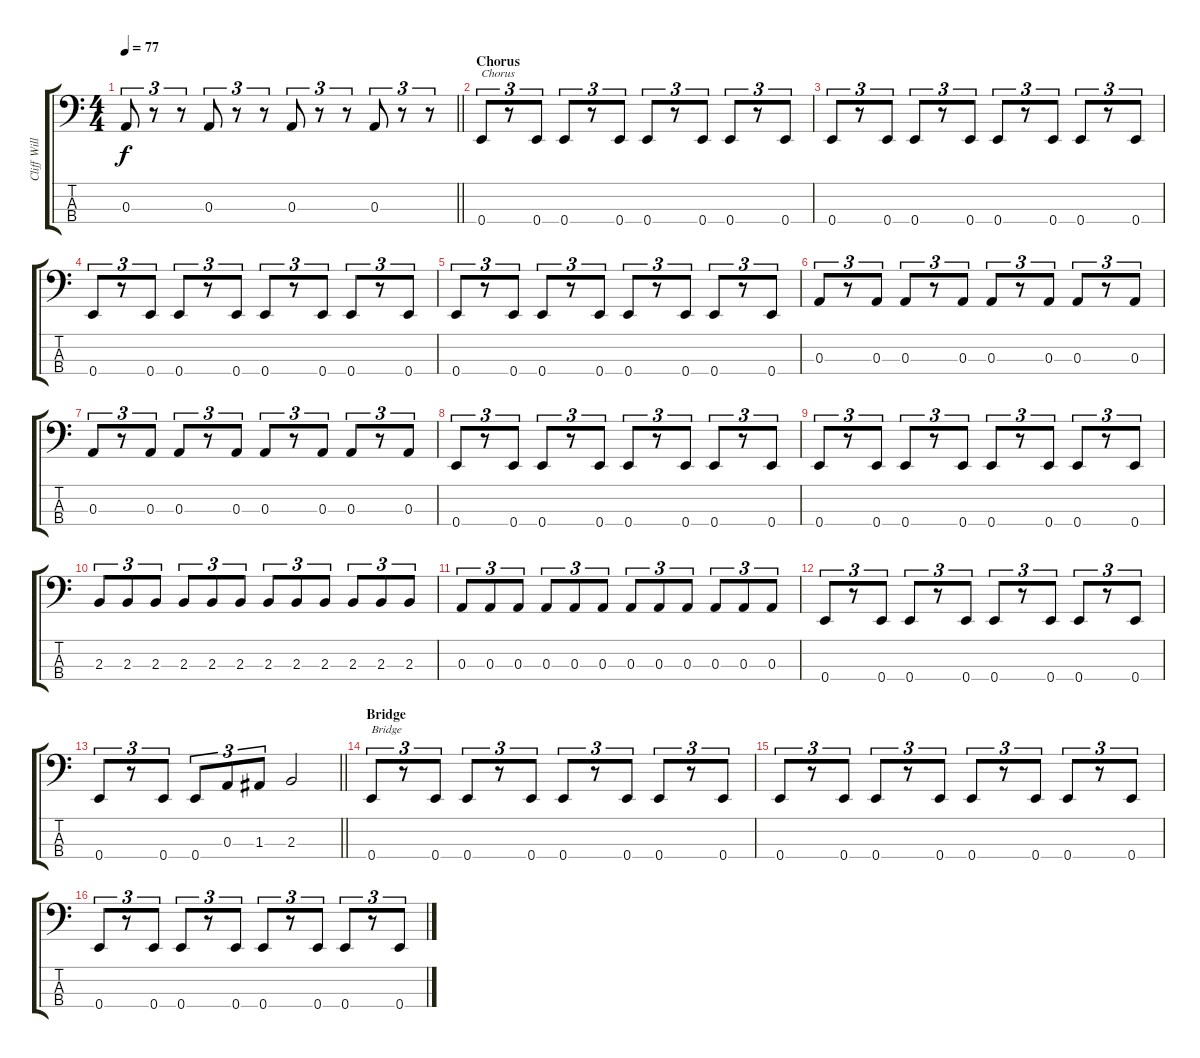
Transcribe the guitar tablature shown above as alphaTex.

\track ("Cliff Williams" "Cliff Will") {instrument electricbassfinger}
\staff {score tabs}
\tuning (G2 D2 A1 E1) {hide}
\ts (4 4)
\tempo 77
\clef f4
\barLineRight lightlight
\ks c
0.3.8{tu (3 2) dy f} r.8{tu (3 2)} r.8{tu (3 2)} 0.3.8{tu (3 2)} r.8{tu (3 2)} r.8{tu (3 2)} 0.3.8{tu (3 2)} r.8{tu (3 2)} r.8{tu (3 2)} 0.3.8{tu (3 2)} r.8{tu (3 2)} r.8{tu (3 2)} |
\section ("" "Chorus")
0.4.8{tu (3 2) txt "Chorus"} r.8{tu (3 2)} 0.4.8{tu (3 2)} 0.4.8{tu (3 2)} r.8{tu (3 2)} 0.4.8{tu (3 2)} 0.4.8{tu (3 2)} r.8{tu (3 2)} 0.4.8{tu (3 2)} 0.4.8{tu (3 2)} r.8{tu (3 2)} 0.4.8{tu (3 2)} |
0.4.8{tu (3 2)} r.8{tu (3 2)} 0.4.8{tu (3 2)} 0.4.8{tu (3 2)} r.8{tu (3 2)} 0.4.8{tu (3 2)} 0.4.8{tu (3 2)} r.8{tu (3 2)} 0.4.8{tu (3 2)} 0.4.8{tu (3 2)} r.8{tu (3 2)} 0.4.8{tu (3 2)} |
0.4.8{tu (3 2)} r.8{tu (3 2)} 0.4.8{tu (3 2)} 0.4.8{tu (3 2)} r.8{tu (3 2)} 0.4.8{tu (3 2)} 0.4.8{tu (3 2)} r.8{tu (3 2)} 0.4.8{tu (3 2)} 0.4.8{tu (3 2)} r.8{tu (3 2)} 0.4.8{tu (3 2)} |
0.4.8{tu (3 2)} r.8{tu (3 2)} 0.4.8{tu (3 2)} 0.4.8{tu (3 2)} r.8{tu (3 2)} 0.4.8{tu (3 2)} 0.4.8{tu (3 2)} r.8{tu (3 2)} 0.4.8{tu (3 2)} 0.4.8{tu (3 2)} r.8{tu (3 2)} 0.4.8{tu (3 2)} |
0.3.8{tu (3 2)} r.8{tu (3 2)} 0.3.8{tu (3 2)} 0.3.8{tu (3 2)} r.8{tu (3 2)} 0.3.8{tu (3 2)} 0.3.8{tu (3 2)} r.8{tu (3 2)} 0.3.8{tu (3 2)} 0.3.8{tu (3 2)} r.8{tu (3 2)} 0.3.8{tu (3 2)} |
0.3.8{tu (3 2)} r.8{tu (3 2)} 0.3.8{tu (3 2)} 0.3.8{tu (3 2)} r.8{tu (3 2)} 0.3.8{tu (3 2)} 0.3.8{tu (3 2)} r.8{tu (3 2)} 0.3.8{tu (3 2)} 0.3.8{tu (3 2)} r.8{tu (3 2)} 0.3.8{tu (3 2)} |
0.4.8{tu (3 2)} r.8{tu (3 2)} 0.4.8{tu (3 2)} 0.4.8{tu (3 2)} r.8{tu (3 2)} 0.4.8{tu (3 2)} 0.4.8{tu (3 2)} r.8{tu (3 2)} 0.4.8{tu (3 2)} 0.4.8{tu (3 2)} r.8{tu (3 2)} 0.4.8{tu (3 2)} |
0.4.8{tu (3 2)} r.8{tu (3 2)} 0.4.8{tu (3 2)} 0.4.8{tu (3 2)} r.8{tu (3 2)} 0.4.8{tu (3 2)} 0.4.8{tu (3 2)} r.8{tu (3 2)} 0.4.8{tu (3 2)} 0.4.8{tu (3 2)} r.8{tu (3 2)} 0.4.8{tu (3 2)} |
2.3.8{tu (3 2)} 2.3.8{tu (3 2)} 2.3.8{tu (3 2)} 2.3.8{tu (3 2)} 2.3.8{tu (3 2)} 2.3.8{tu (3 2)} 2.3.8{tu (3 2)} 2.3.8{tu (3 2)} 2.3.8{tu (3 2)} 2.3.8{tu (3 2)} 2.3.8{tu (3 2)} 2.3.8{tu (3 2)} |
0.3.8{tu (3 2)} 0.3.8{tu (3 2)} 0.3.8{tu (3 2)} 0.3.8{tu (3 2)} 0.3.8{tu (3 2)} 0.3.8{tu (3 2)} 0.3.8{tu (3 2)} 0.3.8{tu (3 2)} 0.3.8{tu (3 2)} 0.3.8{tu (3 2)} 0.3.8{tu (3 2)} 0.3.8{tu (3 2)} |
0.4.8{tu (3 2)} r.8{tu (3 2)} 0.4.8{tu (3 2)} 0.4.8{tu (3 2)} r.8{tu (3 2)} 0.4.8{tu (3 2)} 0.4.8{tu (3 2)} r.8{tu (3 2)} 0.4.8{tu (3 2)} 0.4.8{tu (3 2)} r.8{tu (3 2)} 0.4.8{tu (3 2)} |
\barLineRight lightlight
0.4.8{tu (3 2)} r.8{tu (3 2)} 0.4.8{tu (3 2)} 0.4.8{tu (3 2)} 0.3.8{tu (3 2)} 1.3.8{tu (3 2)} 2.3.2 |
\section ("" "Bridge")
0.4.8{tu (3 2) txt "Bridge"} r.8{tu (3 2)} 0.4.8{tu (3 2)} 0.4.8{tu (3 2)} r.8{tu (3 2)} 0.4.8{tu (3 2)} 0.4.8{tu (3 2)} r.8{tu (3 2)} 0.4.8{tu (3 2)} 0.4.8{tu (3 2)} r.8{tu (3 2)} 0.4.8{tu (3 2)} |
0.4.8{tu (3 2)} r.8{tu (3 2)} 0.4.8{tu (3 2)} 0.4.8{tu (3 2)} r.8{tu (3 2)} 0.4.8{tu (3 2)} 0.4.8{tu (3 2)} r.8{tu (3 2)} 0.4.8{tu (3 2)} 0.4.8{tu (3 2)} r.8{tu (3 2)} 0.4.8{tu (3 2)} |
0.4.8{tu (3 2)} r.8{tu (3 2)} 0.4.8{tu (3 2)} 0.4.8{tu (3 2)} r.8{tu (3 2)} 0.4.8{tu (3 2)} 0.4.8{tu (3 2)} r.8{tu (3 2)} 0.4.8{tu (3 2)} 0.4.8{tu (3 2)} r.8{tu (3 2)} 0.4.8{tu (3 2)}
